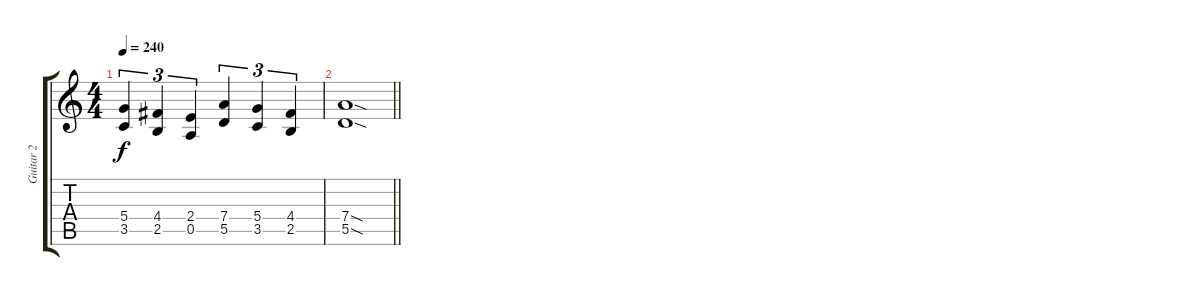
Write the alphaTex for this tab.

\track ("Guitar 2" "Guitar 2") {instrument overdrivenguitar}
\staff {score tabs}
\tuning (E4 B3 G3 D3 A2 E2) {hide}
\ts (4 4)
\tempo 240
\clef g2
\ks c
(5.4 3.5).4{tu (3 2) dy f} (4.4 2.5).4{tu (3 2)} (2.4 0.5).4{tu (3 2)} (7.4 5.5).4{tu (3 2)} (5.4 3.5).4{tu (3 2)} (4.4 2.5).4{tu (3 2)} |
\barLineRight lightlight
(7.4{sod} 5.5{sod}).1
